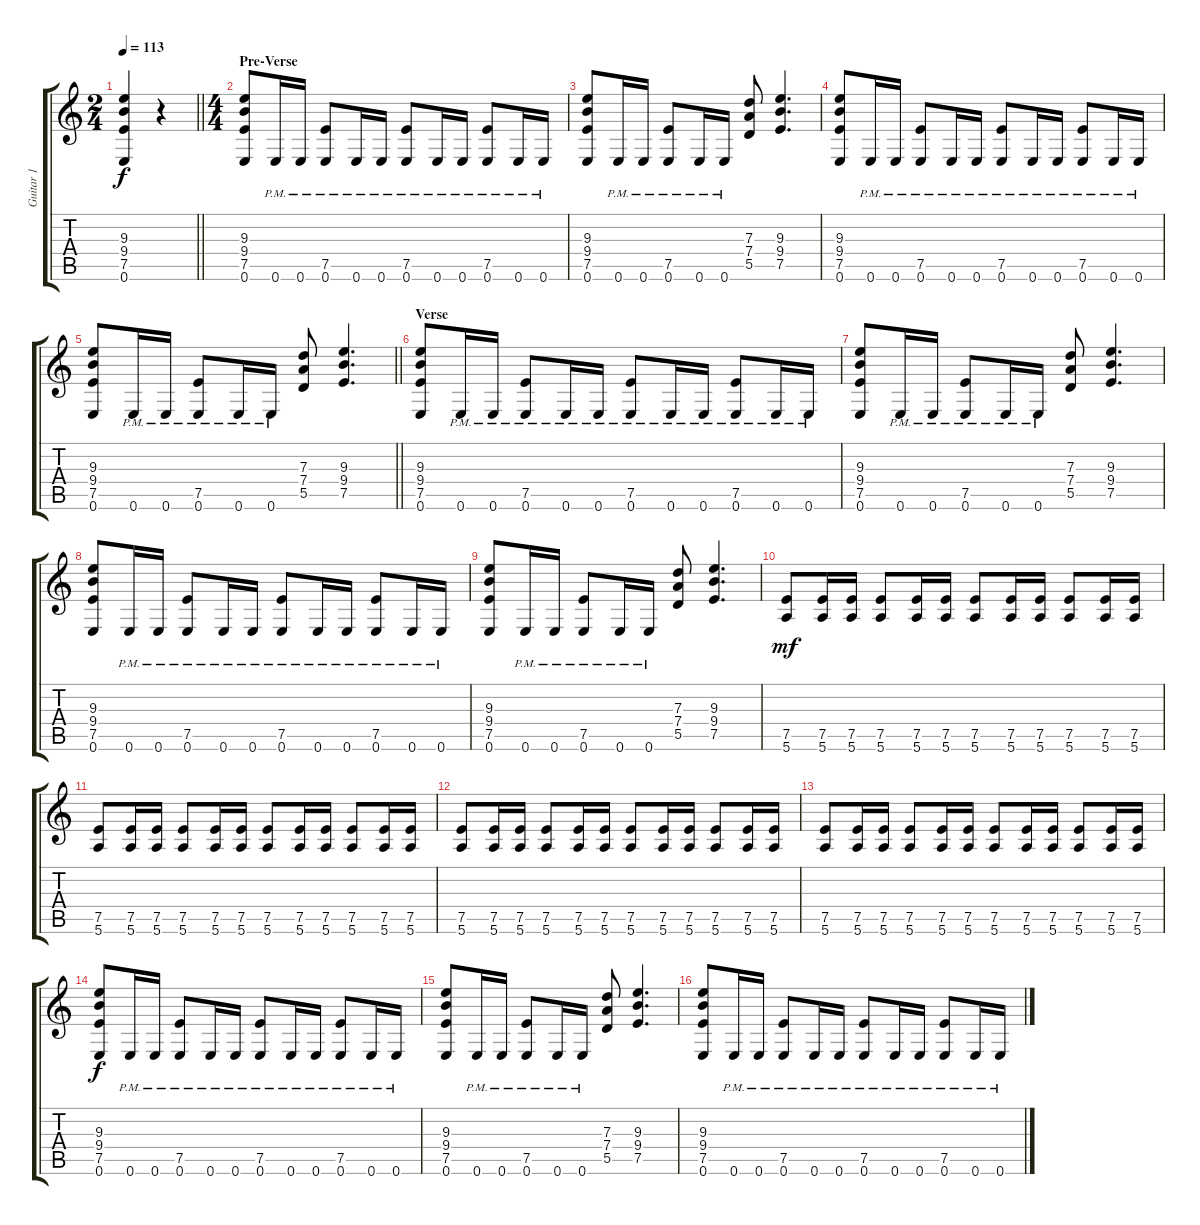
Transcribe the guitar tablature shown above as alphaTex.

\track ("Guitar 1" "Guitar 1") {instrument distortionguitar}
\staff {score tabs}
\tuning (E4 B3 G3 D3 A2 E2) {hide}
\ts (2 4)
\tempo 113
\clef g2
\barLineRight lightlight
\ks c
(9.3 9.4 7.5 0.6).4{dy f} r.4 |
\ts (4 4)
\section ("" "Pre-Verse")
(9.3 9.4 7.5 0.6).8 0.6{pm}.16 0.6{pm}.16 (7.5{pm} 0.6{pm}).8 0.6{pm}.16 0.6{pm}.16 (7.5{pm} 0.6{pm}).8 0.6{pm}.16 0.6{pm}.16 (7.5{pm} 0.6{pm}).8 0.6{pm}.16 0.6{pm}.16 |
(9.3 9.4 7.5 0.6).8 0.6{pm}.16 0.6{pm}.16 (7.5{pm} 0.6{pm}).8 0.6{pm}.16 0.6{pm}.16 (7.3 7.4 5.5).8 (9.3 9.4 7.5).4{d} |
(9.3 9.4 7.5 0.6).8 0.6{pm}.16 0.6{pm}.16 (7.5{pm} 0.6{pm}).8 0.6{pm}.16 0.6{pm}.16 (7.5{pm} 0.6{pm}).8 0.6{pm}.16 0.6{pm}.16 (7.5{pm} 0.6{pm}).8 0.6{pm}.16 0.6{pm}.16 |
\barLineRight lightlight
(9.3 9.4 7.5 0.6).8 0.6{pm}.16 0.6{pm}.16 (7.5{pm} 0.6{pm}).8 0.6{pm}.16 0.6{pm}.16 (7.3 7.4 5.5).8 (9.3 9.4 7.5).4{d} |
\section ("" "Verse")
(9.3 9.4 7.5 0.6).8 0.6{pm}.16 0.6{pm}.16 (7.5{pm} 0.6{pm}).8 0.6{pm}.16 0.6{pm}.16 (7.5{pm} 0.6{pm}).8 0.6{pm}.16 0.6{pm}.16 (7.5{pm} 0.6{pm}).8 0.6{pm}.16 0.6{pm}.16 |
(9.3 9.4 7.5 0.6).8 0.6{pm}.16 0.6{pm}.16 (7.5{pm} 0.6{pm}).8 0.6{pm}.16 0.6{pm}.16 (7.3 7.4 5.5).8 (9.3 9.4 7.5).4{d} |
(9.3 9.4 7.5 0.6).8 0.6{pm}.16 0.6{pm}.16 (7.5{pm} 0.6{pm}).8 0.6{pm}.16 0.6{pm}.16 (7.5{pm} 0.6{pm}).8 0.6{pm}.16 0.6{pm}.16 (7.5{pm} 0.6{pm}).8 0.6{pm}.16 0.6{pm}.16 |
(9.3 9.4 7.5 0.6).8 0.6{pm}.16 0.6{pm}.16 (7.5{pm} 0.6{pm}).8 0.6{pm}.16 0.6{pm}.16 (7.3 7.4 5.5).8 (9.3 9.4 7.5).4{d} |
(7.5 5.6).8{dy mf} (7.5 5.6).16 (7.5 5.6).16 (7.5 5.6).8 (7.5 5.6).16 (7.5 5.6).16 (7.5 5.6).8 (7.5 5.6).16 (7.5 5.6).16 (7.5 5.6).8 (7.5 5.6).16 (7.5 5.6).16 |
(7.5 5.6).8 (7.5 5.6).16 (7.5 5.6).16 (7.5 5.6).8 (7.5 5.6).16 (7.5 5.6).16 (7.5 5.6).8 (7.5 5.6).16 (7.5 5.6).16 (7.5 5.6).8 (7.5 5.6).16 (7.5 5.6).16 |
(7.5 5.6).8 (7.5 5.6).16 (7.5 5.6).16 (7.5 5.6).8 (7.5 5.6).16 (7.5 5.6).16 (7.5 5.6).8 (7.5 5.6).16 (7.5 5.6).16 (7.5 5.6).8 (7.5 5.6).16 (7.5 5.6).16 |
(7.5 5.6).8 (7.5 5.6).16 (7.5 5.6).16 (7.5 5.6).8 (7.5 5.6).16 (7.5 5.6).16 (7.5 5.6).8 (7.5 5.6).16 (7.5 5.6).16 (7.5 5.6).8 (7.5 5.6).16 (7.5 5.6).16 |
(9.3 9.4 7.5 0.6).8{dy f} 0.6{pm}.16 0.6{pm}.16 (7.5{pm} 0.6{pm}).8 0.6{pm}.16 0.6{pm}.16 (7.5{pm} 0.6{pm}).8 0.6{pm}.16 0.6{pm}.16 (7.5{pm} 0.6{pm}).8 0.6{pm}.16 0.6{pm}.16 |
(9.3 9.4 7.5 0.6).8 0.6{pm}.16 0.6{pm}.16 (7.5{pm} 0.6{pm}).8 0.6{pm}.16 0.6{pm}.16 (7.3 7.4 5.5).8 (9.3 9.4 7.5).4{d} |
(9.3 9.4 7.5 0.6).8 0.6{pm}.16 0.6{pm}.16 (7.5{pm} 0.6{pm}).8 0.6{pm}.16 0.6{pm}.16 (7.5{pm} 0.6{pm}).8 0.6{pm}.16 0.6{pm}.16 (7.5{pm} 0.6{pm}).8 0.6{pm}.16 0.6{pm}.16
